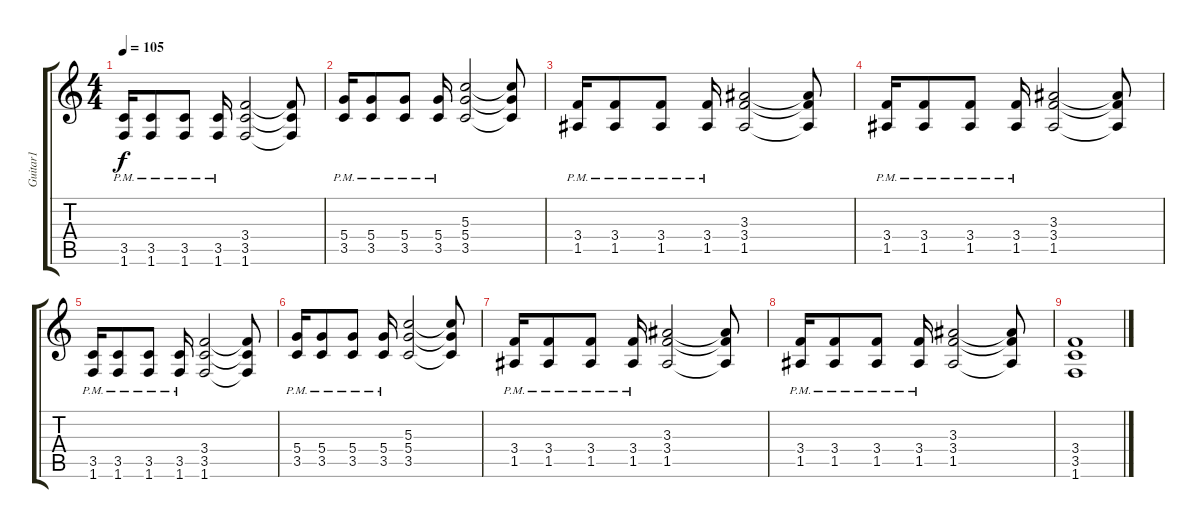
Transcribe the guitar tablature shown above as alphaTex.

\track ("Guitar1" "Guitar1") {instrument distortionguitar}
\staff {score tabs}
\tuning (E4 B3 G3 D3 A2 E2) {hide}
\ts (4 4)
\tempo 105
\clef g2
\ks c
(3.5{pm} 1.6{pm}).16{dy f} (3.5{pm} 1.6{pm}).8 (3.5{pm} 1.6{pm}).8 (3.5{pm} 1.6{pm}).16 (3.4 3.5 1.6).2 (3.4{t} 3.5{t} 1.6{t}).8 |
(5.4{pm} 3.5{pm}).16 (5.4{pm} 3.5{pm}).8 (5.4{pm} 3.5{pm}).8 (5.4{pm} 3.5{pm}).16 (5.3 5.4 3.5).2 (5.3{t} 5.4{t} 3.5{t}).8 |
(3.4{pm} 1.5{pm}).16 (3.4{pm} 1.5{pm}).8 (3.4{pm} 1.5{pm}).8 (3.4{pm} 1.5{pm}).16 (3.3 3.4 1.5).2 (3.3{t} 3.4{t} 1.5{t}).8 |
(3.4{pm} 1.5{pm}).16 (3.4{pm} 1.5{pm}).8 (3.4{pm} 1.5{pm}).8 (3.4{pm} 1.5{pm}).16 (3.3 3.4 1.5).2 (3.3{t} 3.4{t} 1.5{t}).8 |
(3.5{pm} 1.6{pm}).16 (3.5{pm} 1.6{pm}).8 (3.5{pm} 1.6{pm}).8 (3.5{pm} 1.6{pm}).16 (3.4 3.5 1.6).2 (3.4{t} 3.5{t} 1.6{t}).8 |
(5.4{pm} 3.5{pm}).16 (5.4{pm} 3.5{pm}).8 (5.4{pm} 3.5{pm}).8 (5.4{pm} 3.5{pm}).16 (5.3 5.4 3.5).2 (5.3{t} 5.4{t} 3.5{t}).8 |
(3.4{pm} 1.5{pm}).16 (3.4{pm} 1.5{pm}).8 (3.4{pm} 1.5{pm}).8 (3.4{pm} 1.5{pm}).16 (3.3 3.4 1.5).2 (3.3{t} 3.4{t} 1.5{t}).8 |
(3.4{pm} 1.5{pm}).16 (3.4{pm} 1.5{pm}).8 (3.4{pm} 1.5{pm}).8 (3.4{pm} 1.5{pm}).16 (3.3 3.4 1.5).2 (3.3{t} 3.4{t} 1.5{t}).8 |
(3.4 3.5 1.6).1
